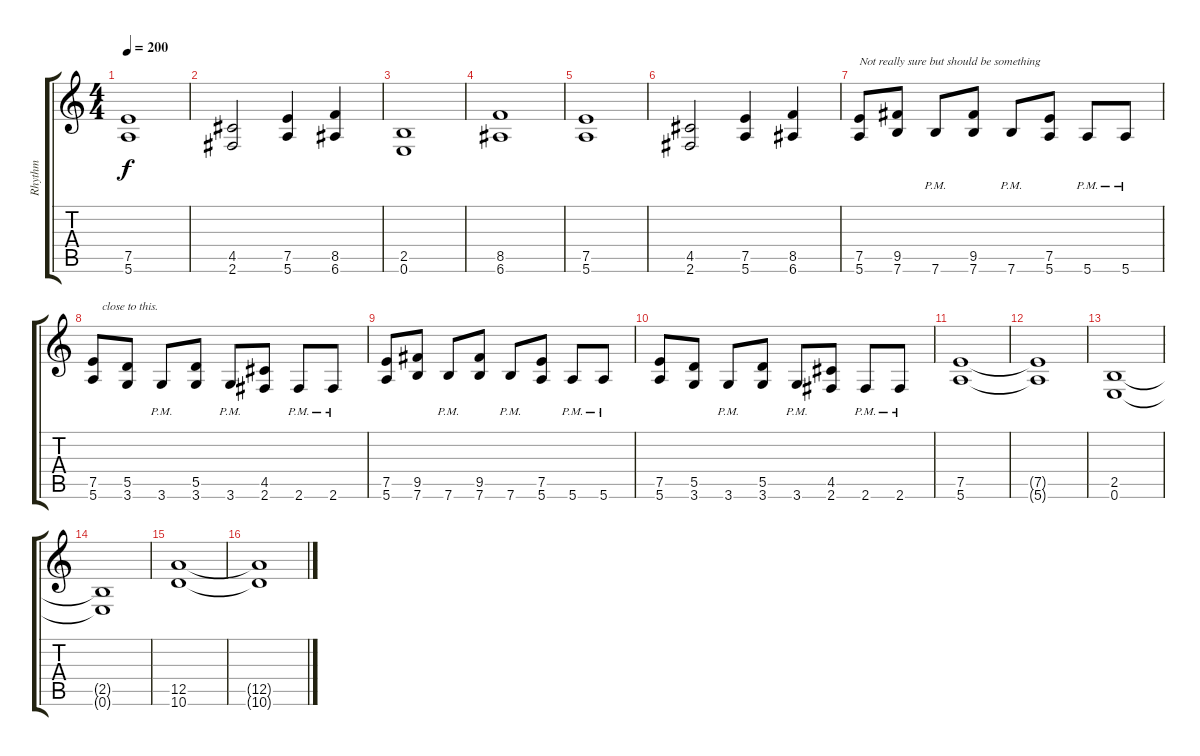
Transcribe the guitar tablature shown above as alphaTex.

\track ("Rhythm" "Rhythm") {instrument distortionguitar}
\staff {score tabs}
\tuning (E4 B3 G3 D3 A2 E2) {hide}
\ts (4 4)
\tempo 200
\clef g2
\ks c
(7.5 5.6).1{dy f} |
(4.5 2.6).2 (7.5 5.6).4 (8.5 6.6).4 |
(2.5 0.6).1 |
(8.5 6.6).1 |
(7.5 5.6).1 |
(4.5 2.6).2 (7.5 5.6).4 (8.5 6.6).4 |
(7.5 5.6).8{txt "Not really sure but should be something"} (9.5 7.6).8 7.6{pm}.8 (9.5 7.6).8 7.6{pm}.8 (7.5 5.6).8 5.6{pm}.8 5.6{pm}.8 |
(7.5 5.6).8{txt "   close to this."} (5.5 3.6).8 3.6{pm}.8 (5.5 3.6).8 3.6{pm}.8 (4.5 2.6).8 2.6{pm}.8 2.6{pm}.8 |
(7.5 5.6).8 (9.5 7.6).8 7.6{pm}.8 (9.5 7.6).8 7.6{pm}.8 (7.5 5.6).8 5.6{pm}.8 5.6{pm}.8 |
(7.5 5.6).8 (5.5 3.6).8 3.6{pm}.8 (5.5 3.6).8 3.6{pm}.8 (4.5 2.6).8 2.6{pm}.8 2.6{pm}.8 |
(7.5 5.6).1 |
(7.5{t} 5.6{t}).1 |
(2.5 0.6).1 |
(2.5{t} 0.6{t}).1 |
(12.5 10.6).1 |
(12.5{t} 10.6{t}).1
